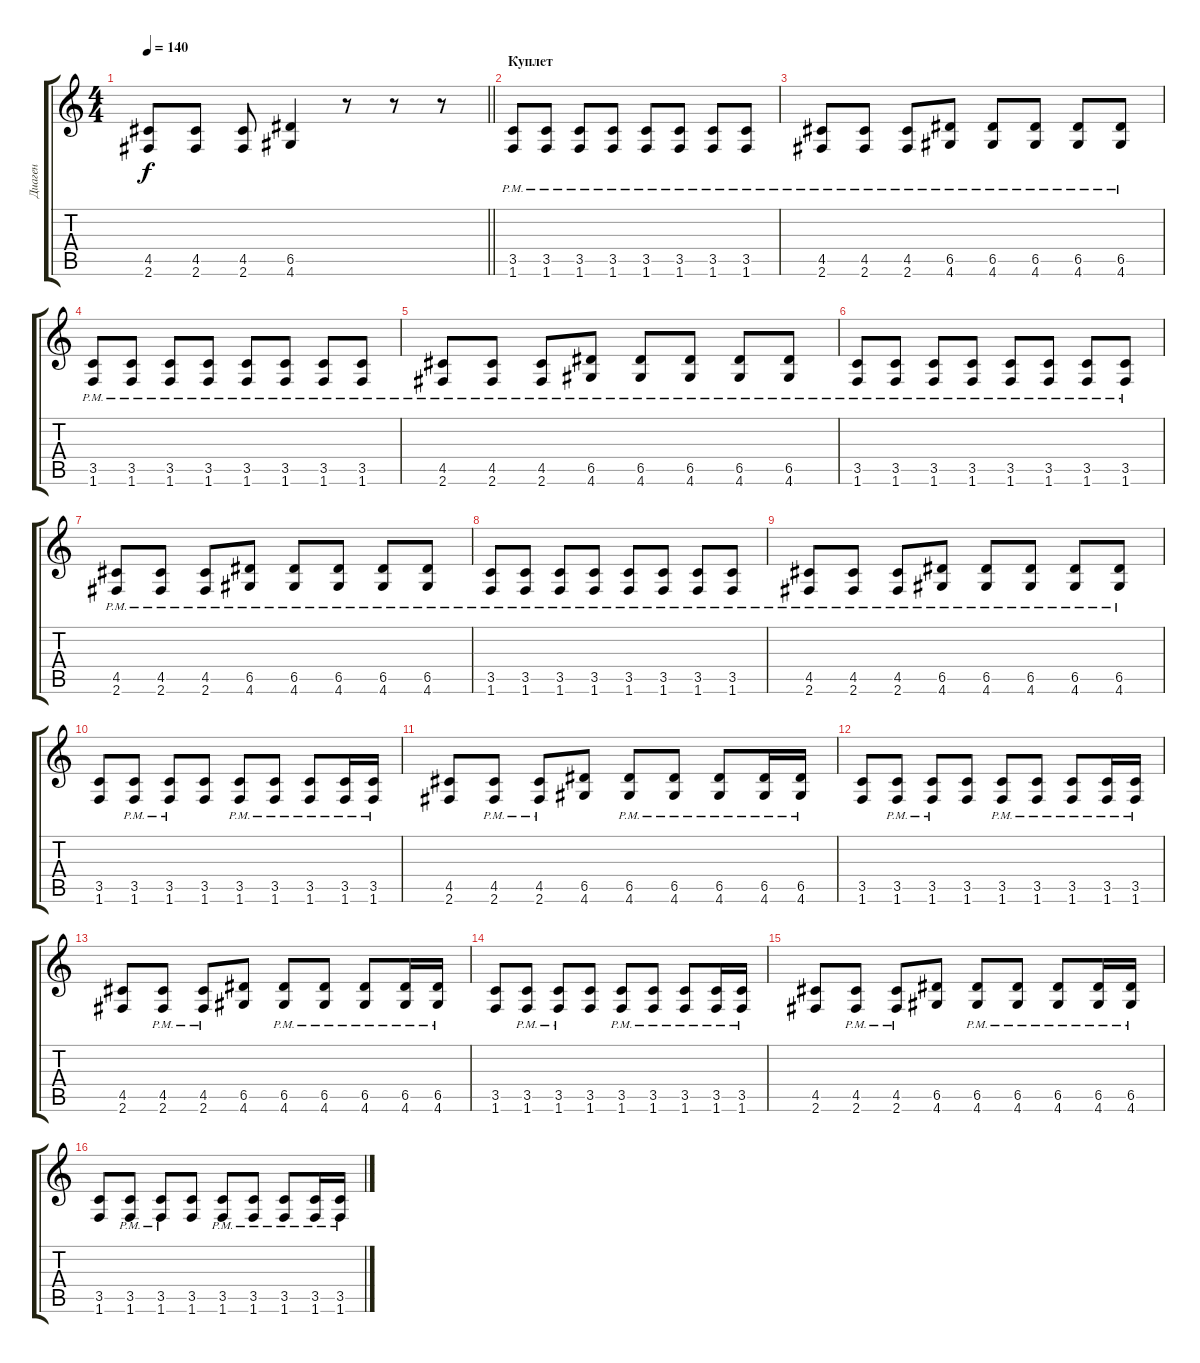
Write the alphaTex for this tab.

\track ("Диаген" "Диаген") {instrument distortionguitar}
\staff {score tabs}
\tuning (E4 B3 G3 D3 A2 E2) {hide}
\ts (4 4)
\tempo 140
\clef g2
\barLineRight lightlight
\ks c
(4.5 2.6).8{dy f} (4.5 2.6).8 (4.5 2.6).8 (6.5 4.6).4 r.8 r.8 r.8 |
\section ("" "Куплет")
(3.5{pm} 1.6{pm}).8 (3.5{pm} 1.6{pm}).8 (3.5{pm} 1.6{pm}).8 (3.5{pm} 1.6{pm}).8 (3.5{pm} 1.6{pm}).8 (3.5{pm} 1.6{pm}).8 (3.5{pm} 1.6{pm}).8 (3.5{pm} 1.6{pm}).8 |
(4.5{pm} 2.6{pm}).8 (4.5{pm} 2.6{pm}).8 (4.5{pm} 2.6{pm}).8 (6.5{pm} 4.6{pm}).8 (6.5{pm} 4.6{pm}).8 (6.5{pm} 4.6{pm}).8 (6.5{pm} 4.6{pm}).8 (6.5{pm} 4.6{pm}).8 |
(3.5{pm} 1.6{pm}).8 (3.5{pm} 1.6{pm}).8 (3.5{pm} 1.6{pm}).8 (3.5{pm} 1.6{pm}).8 (3.5{pm} 1.6{pm}).8 (3.5{pm} 1.6{pm}).8 (3.5{pm} 1.6{pm}).8 (3.5{pm} 1.6{pm}).8 |
(4.5{pm} 2.6{pm}).8 (4.5{pm} 2.6{pm}).8 (4.5{pm} 2.6{pm}).8 (6.5{pm} 4.6{pm}).8 (6.5{pm} 4.6{pm}).8 (6.5{pm} 4.6{pm}).8 (6.5{pm} 4.6{pm}).8 (6.5{pm} 4.6{pm}).8 |
(3.5{pm} 1.6{pm}).8 (3.5{pm} 1.6{pm}).8 (3.5{pm} 1.6{pm}).8 (3.5{pm} 1.6{pm}).8 (3.5{pm} 1.6{pm}).8 (3.5{pm} 1.6{pm}).8 (3.5{pm} 1.6{pm}).8 (3.5{pm} 1.6{pm}).8 |
(4.5{pm} 2.6{pm}).8 (4.5{pm} 2.6{pm}).8 (4.5{pm} 2.6{pm}).8 (6.5{pm} 4.6{pm}).8 (6.5{pm} 4.6{pm}).8 (6.5{pm} 4.6{pm}).8 (6.5{pm} 4.6{pm}).8 (6.5{pm} 4.6{pm}).8 |
(3.5{pm} 1.6{pm}).8 (3.5{pm} 1.6{pm}).8 (3.5{pm} 1.6{pm}).8 (3.5{pm} 1.6{pm}).8 (3.5{pm} 1.6{pm}).8 (3.5{pm} 1.6{pm}).8 (3.5{pm} 1.6{pm}).8 (3.5{pm} 1.6{pm}).8 |
(4.5{pm} 2.6{pm}).8 (4.5{pm} 2.6{pm}).8 (4.5{pm} 2.6{pm}).8 (6.5{pm} 4.6{pm}).8 (6.5{pm} 4.6{pm}).8 (6.5{pm} 4.6{pm}).8 (6.5{pm} 4.6{pm}).8 (6.5{pm} 4.6{pm}).8 |
(3.5 1.6).8 (3.5{pm} 1.6{pm}).8 (3.5{pm} 1.6{pm}).8 (3.5 1.6).8 (3.5{pm} 1.6{pm}).8 (3.5{pm} 1.6{pm}).8 (3.5{pm} 1.6{pm}).8 (3.5{pm} 1.6{pm}).16 (3.5{pm} 1.6{pm}).16 |
(4.5 2.6).8 (4.5{pm} 2.6{pm}).8 (4.5{pm} 2.6{pm}).8 (6.5 4.6).8 (6.5{pm} 4.6{pm}).8 (6.5{pm} 4.6{pm}).8 (6.5{pm} 4.6{pm}).8 (6.5{pm} 4.6{pm}).16 (6.5{pm} 4.6{pm}).16 |
(3.5 1.6).8 (3.5{pm} 1.6{pm}).8 (3.5{pm} 1.6{pm}).8 (3.5 1.6).8 (3.5{pm} 1.6{pm}).8 (3.5{pm} 1.6{pm}).8 (3.5{pm} 1.6{pm}).8 (3.5{pm} 1.6{pm}).16 (3.5{pm} 1.6{pm}).16 |
(4.5 2.6).8 (4.5{pm} 2.6{pm}).8 (4.5{pm} 2.6{pm}).8 (6.5 4.6).8 (6.5{pm} 4.6{pm}).8 (6.5{pm} 4.6{pm}).8 (6.5{pm} 4.6{pm}).8 (6.5{pm} 4.6{pm}).16 (6.5{pm} 4.6{pm}).16 |
(3.5 1.6).8 (3.5{pm} 1.6{pm}).8 (3.5{pm} 1.6{pm}).8 (3.5 1.6).8 (3.5{pm} 1.6{pm}).8 (3.5{pm} 1.6{pm}).8 (3.5{pm} 1.6{pm}).8 (3.5{pm} 1.6{pm}).16 (3.5{pm} 1.6{pm}).16 |
(4.5 2.6).8 (4.5{pm} 2.6{pm}).8 (4.5{pm} 2.6{pm}).8 (6.5 4.6).8 (6.5{pm} 4.6{pm}).8 (6.5{pm} 4.6{pm}).8 (6.5{pm} 4.6{pm}).8 (6.5{pm} 4.6{pm}).16 (6.5{pm} 4.6{pm}).16 |
(3.5 1.6).8 (3.5{pm} 1.6{pm}).8 (3.5{pm} 1.6{pm}).8 (3.5 1.6).8 (3.5{pm} 1.6{pm}).8 (3.5{pm} 1.6{pm}).8 (3.5{pm} 1.6{pm}).8 (3.5{pm} 1.6{pm}).16 (3.5{pm} 1.6{pm}).16
